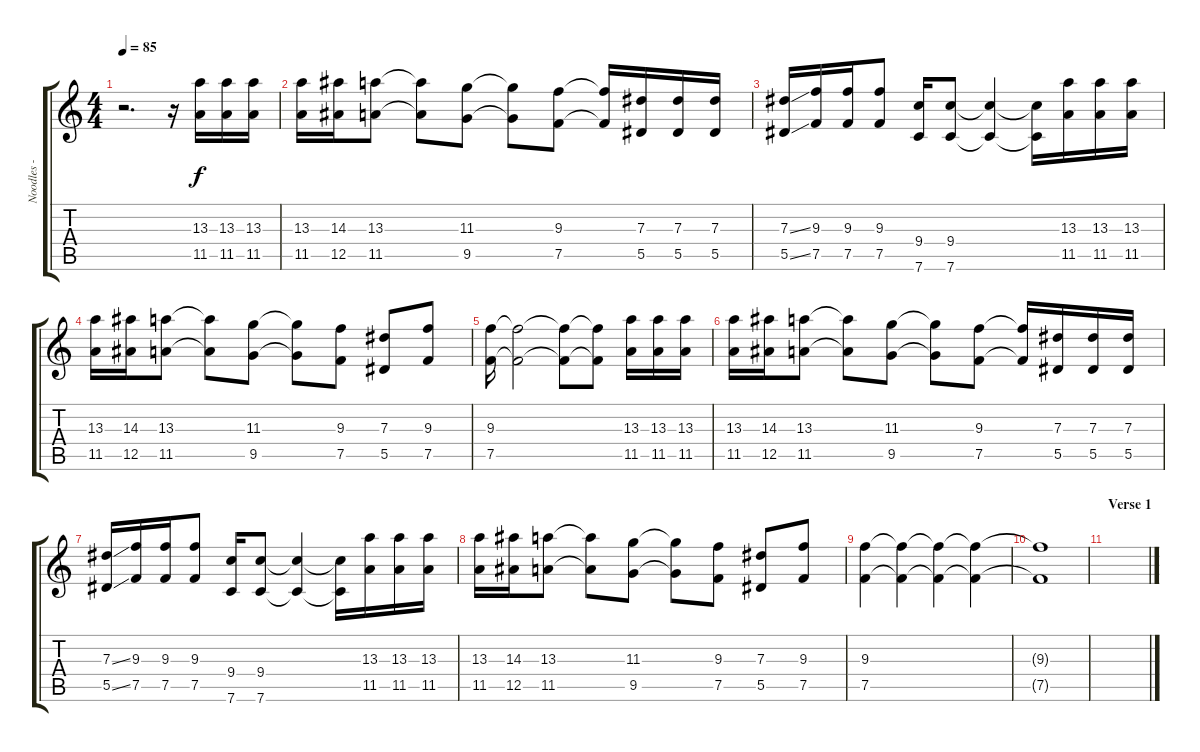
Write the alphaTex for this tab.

\track ("Noodles - Lead Guitar" "Noodles - ") {instrument distortionguitar}
\staff {score tabs}
\tuning (F4 C4 Ab3 Eb3 Bb2 F2) {hide}
\ts (4 4)
\tempo 85
\clef g2
\ks c
r.2{d dy f instrument distortionguitar} r.16 (13.3 11.5).16 (13.3 11.5).16 (13.3 11.5).16 |
(13.3 11.5).16 (14.3 12.5).16 (13.3 11.5).8 (13.3{t} 11.5{t}).8 (11.3 9.5).8 (11.3{t} 9.5{t}).8 (9.3 7.5).8 (9.3{t} 7.5{t}).16 (7.3 5.5).16 (7.3 5.5).16 (7.3 5.5).16 |
(7.3{ss} 5.5{ss}).16 (9.3 7.5).16 (9.3 7.5).16 (9.3 7.5).8 (9.4 7.6).16 (9.4 7.6).8 (9.4{t} 7.6{t}).4 (9.4{t} 7.6{t}).16 (13.3 11.5).16 (13.3 11.5).16 (13.3 11.5).16 |
(13.3 11.5).16 (14.3 12.5).16 (13.3 11.5).8 (13.3{t} 11.5{t}).8 (11.3 9.5).8 (11.3{t} 9.5{t}).8 (9.3 7.5).8 (7.3 5.5).8 (9.3 7.5).8 |
(9.3 7.5).16 (9.3{t} 7.5{t}).2 (9.3{t} 7.5{t}).8 (9.3{t} 7.5{t}).8 (13.3 11.5).16 (13.3 11.5).16 (13.3 11.5).16 |
(13.3 11.5).16 (14.3 12.5).16 (13.3 11.5).8 (13.3{t} 11.5{t}).8 (11.3 9.5).8 (11.3{t} 9.5{t}).8 (9.3 7.5).8 (9.3{t} 7.5{t}).16 (7.3 5.5).16 (7.3 5.5).16 (7.3 5.5).16 |
(7.3{ss} 5.5{ss}).16 (9.3 7.5).16 (9.3 7.5).16 (9.3 7.5).8 (9.4 7.6).16 (9.4 7.6).8 (9.4{t} 7.6{t}).4 (9.4{t} 7.6{t}).16 (13.3 11.5).16 (13.3 11.5).16 (13.3 11.5).16 |
(13.3 11.5).16 (14.3 12.5).16 (13.3 11.5).8 (13.3{t} 11.5{t}).8 (11.3 9.5).8 (11.3{t} 9.5{t}).8 (9.3 7.5).8 (7.3 5.5).8 (9.3 7.5).8 |
(9.3 7.5).4 (9.3{t} 7.5{t}).4 (9.3{t} 7.5{t}).4 (9.3{t} 7.5{t}).4 |
(9.3{t} 7.5{t}).1 |
\section ("" "Verse 1")
